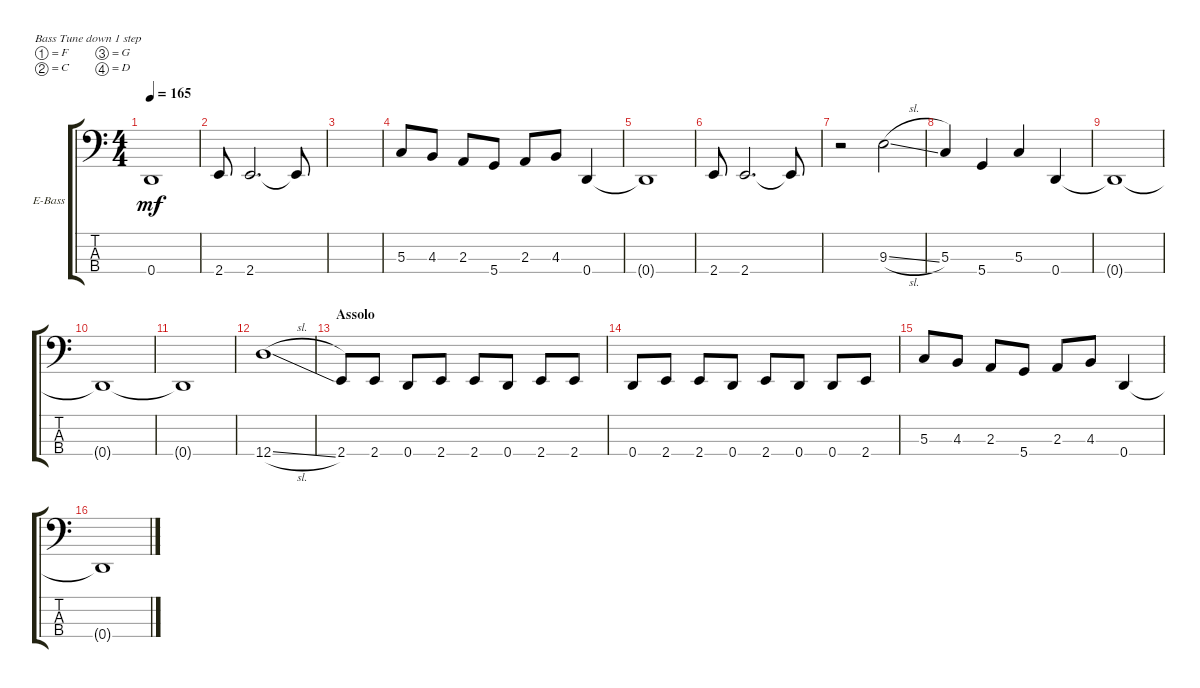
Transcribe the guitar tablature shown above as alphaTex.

\bracketExtendMode groupsimilarinstruments
\firstSystemTrackNameOrientation horizontal
\otherSystemsTrackNameOrientation horizontal
\track ("Bass" "E-Bass") {solo instrument electricbasspick}
\staff {score tabs}
\tuning (F2 C2 G1 D1)
\ts (4 4)
\tempo 165
\clef f4
\ks c
0.4{t}.1{dy mf} |
2.4.8 2.4.2{d} 2.4{t}.8 |
|
5.3.8 4.3.8 2.3.8 5.4.8 2.3.8 4.3.8 0.4.4 |
0.4{t}.1 |
2.4.8 2.4.2{d} 2.4{t}.8 |
r.2 9.3{sl}.2 |
5.3.4 5.4.4 5.3.4 0.4.4 |
0.4{t}.1 |
0.4{t}.1 |
0.4{t}.1 |
12.4{sl}.1 |
\section ("" "Assolo")
2.4.8 2.4.8 0.4.8 2.4.8 2.4.8 0.4.8 2.4.8 2.4.8 |
0.4.8 2.4.8 2.4.8 0.4.8 2.4.8 0.4.8 0.4.8 2.4.8 |
5.3.8 4.3.8 2.3.8 5.4.8 2.3.8 4.3.8 0.4.4 |
0.4{t}.1
